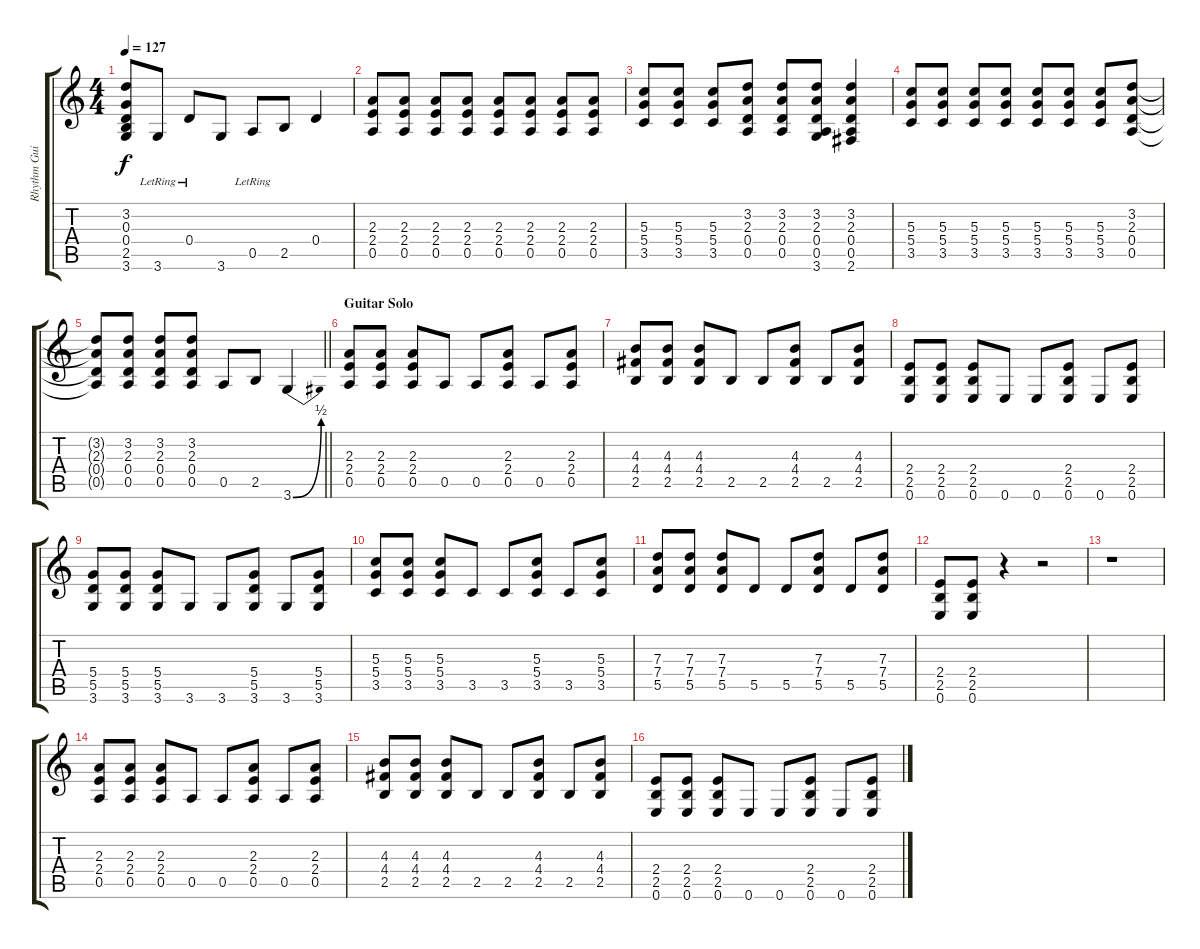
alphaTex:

\track ("Rhythm Guitar R" "Rhythm Gui") {instrument overdrivenguitar}
\staff {score tabs}
\tuning (E4 B3 G3 D3 A2 E2) {hide}
\ts (4 4)
\tempo 127
\clef g2
\ks c
(3.2{t} 0.3{t} 0.4{t} 2.5{t} 3.6{t}).8{dy f} 3.6{lr}.8 0.4{lr}.8 3.6.8 0.5{lr}.8 2.5.8 0.4.4 |
(2.3 2.4 0.5).8 (2.3 2.4 0.5).8 (2.3 2.4 0.5).8 (2.3 2.4 0.5).8 (2.3 2.4 0.5).8 (2.3 2.4 0.5).8 (2.3 2.4 0.5).8 (2.3 2.4 0.5).8 |
(5.3 5.4 3.5).8 (5.3 5.4 3.5).8 (5.3 5.4 3.5).8 (3.2 2.3 0.4 0.5).8 (3.2 2.3 0.4 0.5).8 (3.2 2.3 0.4 0.5 3.6).8 (3.2 2.3 0.4 0.5 2.6).4 |
(5.3 5.4 3.5).8 (5.3 5.4 3.5).8 (5.3 5.4 3.5).8 (5.3 5.4 3.5).8 (5.3 5.4 3.5).8 (5.3 5.4 3.5).8 (5.3 5.4 3.5).8 (3.2 2.3 0.4 0.5).8 |
\barLineRight lightlight
(3.2{t} 2.3{t} 0.4{t} 0.5{t}).8 (3.2 2.3 0.4 0.5).8 (3.2 2.3 0.4 0.5).8 (3.2 2.3 0.4 0.5).8 0.5.8 2.5.8 3.6{be (bend 0 0 60 2)}.4 |
\section ("" "Guitar Solo")
(2.3 2.4 0.5).8 (2.3 2.4 0.5).8 (2.3 2.4 0.5).8 0.5.8 0.5.8 (2.3 2.4 0.5).8 0.5.8 (2.3 2.4 0.5).8 |
(4.3 4.4 2.5).8 (4.3 4.4 2.5).8 (4.3 4.4 2.5).8 2.5.8 2.5.8 (4.3 4.4 2.5).8 2.5.8 (4.3 4.4 2.5).8 |
(2.4 2.5 0.6).8 (2.4 2.5 0.6).8 (2.4 2.5 0.6).8 0.6.8 0.6.8 (2.4 2.5 0.6).8 0.6.8 (2.4 2.5 0.6).8 |
(5.4 5.5 3.6).8 (5.4 5.5 3.6).8 (5.4 5.5 3.6).8 3.6.8 3.6.8 (5.4 5.5 3.6).8 3.6.8 (5.4 5.5 3.6).8 |
(5.3 5.4 3.5).8 (5.3 5.4 3.5).8 (5.3 5.4 3.5).8 3.5.8 3.5.8 (5.3 5.4 3.5).8 3.5.8 (5.3 5.4 3.5).8 |
(7.3 7.4 5.5).8 (7.3 7.4 5.5).8 (7.3 7.4 5.5).8 5.5.8 5.5.8 (7.3 7.4 5.5).8 5.5.8 (7.3 7.4 5.5).8 |
(2.4 2.5 0.6).8 (2.4 2.5 0.6).8 r.4 r.2 |
r.1 |
(2.3 2.4 0.5).8 (2.3 2.4 0.5).8 (2.3 2.4 0.5).8 0.5.8 0.5.8 (2.3 2.4 0.5).8 0.5.8 (2.3 2.4 0.5).8 |
(4.3 4.4 2.5).8 (4.3 4.4 2.5).8 (4.3 4.4 2.5).8 2.5.8 2.5.8 (4.3 4.4 2.5).8 2.5.8 (4.3 4.4 2.5).8 |
(2.4 2.5 0.6).8 (2.4 2.5 0.6).8 (2.4 2.5 0.6).8 0.6.8 0.6.8 (2.4 2.5 0.6).8 0.6.8 (2.4 2.5 0.6).8
